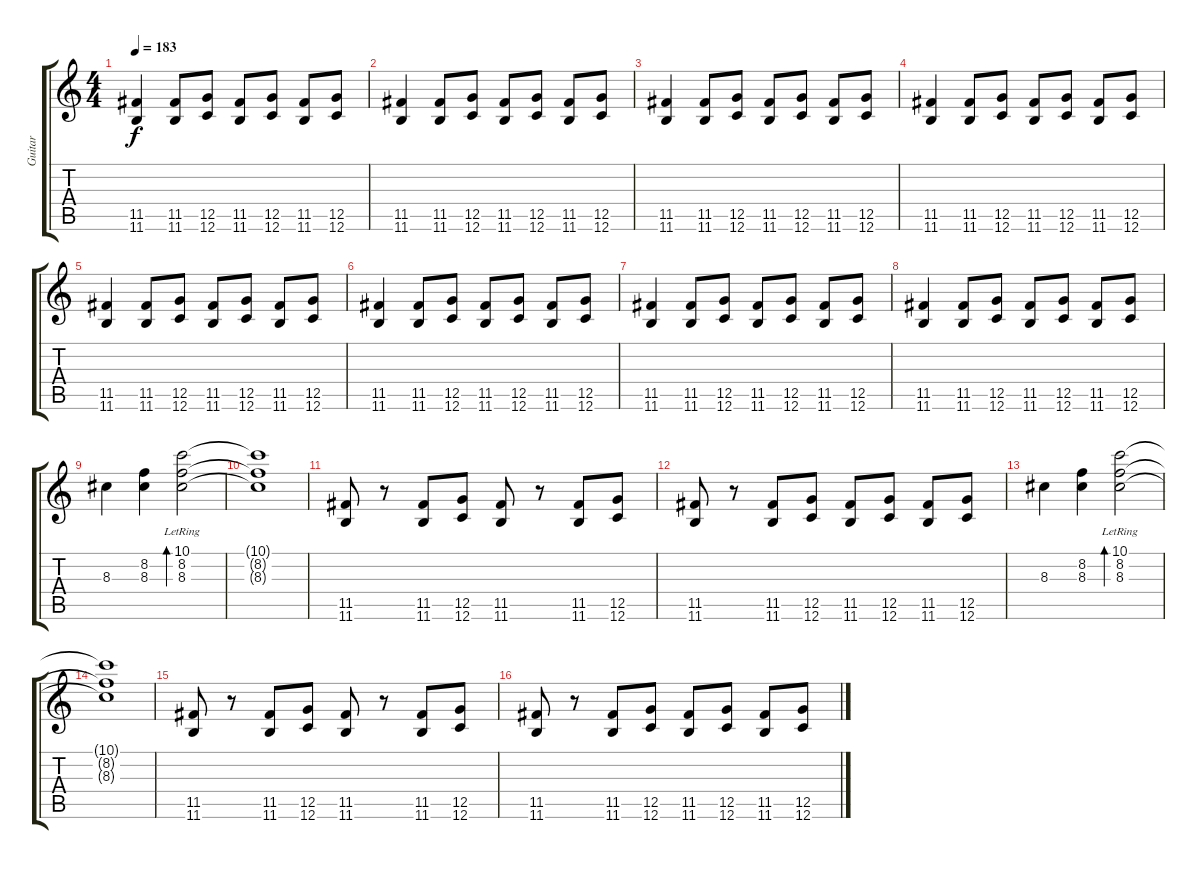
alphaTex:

\track ("Guitar" "Guitar") {instrument acousticguitarnylon}
\staff {score tabs}
\tuning (D4 A3 F3 C3 G2 C2) {hide}
\ts (4 4)
\tempo 183
\clef g2
\ks c
(11.5 11.6).4{dy f instrument overdrivenguitar} (11.5 11.6).8 (12.5 12.6).8 (11.5 11.6).8 (12.5 12.6).8 (11.5 11.6).8 (12.5 12.6).8 |
(11.5 11.6).4 (11.5 11.6).8 (12.5 12.6).8 (11.5 11.6).8 (12.5 12.6).8 (11.5 11.6).8 (12.5 12.6).8 |
(11.5 11.6).4{instrument overdrivenguitar} (11.5 11.6).8 (12.5 12.6).8 (11.5 11.6).8 (12.5 12.6).8 (11.5 11.6).8 (12.5 12.6).8 |
(11.5 11.6).4 (11.5 11.6).8 (12.5 12.6).8 (11.5 11.6).8 (12.5 12.6).8 (11.5 11.6).8 (12.5 12.6).8 |
(11.5 11.6).4{instrument overdrivenguitar} (11.5 11.6).8 (12.5 12.6).8 (11.5 11.6).8 (12.5 12.6).8 (11.5 11.6).8 (12.5 12.6).8 |
(11.5 11.6).4 (11.5 11.6).8 (12.5 12.6).8 (11.5 11.6).8 (12.5 12.6).8 (11.5 11.6).8 (12.5 12.6).8 |
(11.5 11.6).4{instrument overdrivenguitar} (11.5 11.6).8 (12.5 12.6).8 (11.5 11.6).8 (12.5 12.6).8 (11.5 11.6).8 (12.5 12.6).8 |
(11.5 11.6).4 (11.5 11.6).8 (12.5 12.6).8 (11.5 11.6).8 (12.5 12.6).8 (11.5 11.6).8 (12.5 12.6).8 |
8.3.4{instrument acousticguitarnylon} (8.2 8.3).4 (10.1{lr} 8.2 8.3).2{bd 480} |
(10.1{t} 8.2{t} 8.3{t}).1 |
(11.5 11.6).8{instrument overdrivenguitar} r.8 (11.5 11.6).8 (12.5 12.6).8 (11.5 11.6).8 r.8 (11.5 11.6).8 (12.5 12.6).8 |
(11.5 11.6).8 r.8 (11.5 11.6).8 (12.5 12.6).8 (11.5 11.6).8 (12.5 12.6).8 (11.5 11.6).8 (12.5 12.6).8 |
8.3.4{instrument acousticguitarnylon} (8.2 8.3).4 (10.1{lr} 8.2 8.3).2{bd 480} |
(10.1{t} 8.2{t} 8.3{t}).1 |
(11.5 11.6).8{instrument overdrivenguitar} r.8 (11.5 11.6).8 (12.5 12.6).8 (11.5 11.6).8 r.8 (11.5 11.6).8 (12.5 12.6).8 |
(11.5 11.6).8 r.8 (11.5 11.6).8 (12.5 12.6).8 (11.5 11.6).8 (12.5 12.6).8 (11.5 11.6).8 (12.5 12.6).8
